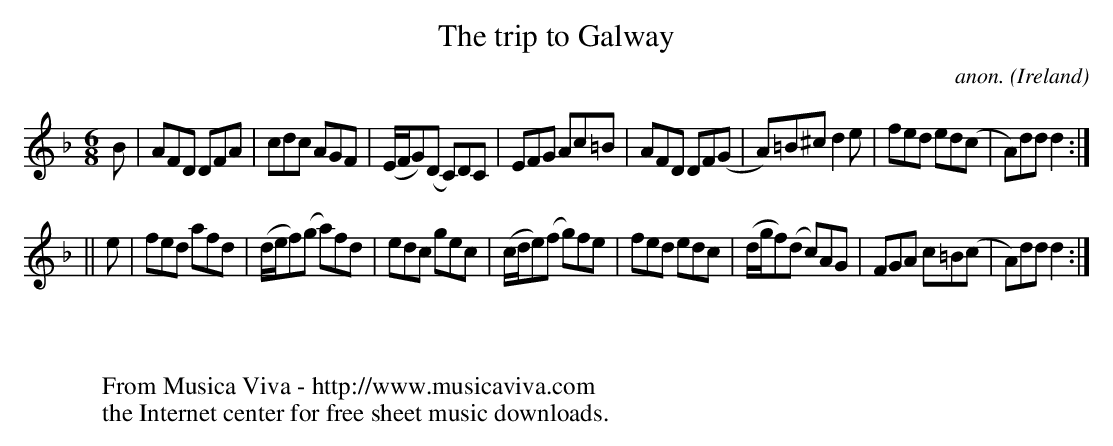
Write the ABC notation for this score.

X:1
T:The trip to Galway
C:anon.
O:Ireland
M:6/8
L:1/8
K:Dm
B|AFD DFA|cdc AGF|(E/F/G)(D C)DC|EFG Ac=B|AFD DF(G|A)=B^c d2e|fed ed(c|A)dd d2:|
||e|fed afd|(d/e/f)(g a)fd|edc gec|(c/d/e)(f g)fe|fed edc|(d/g/f)(d c)AG|FGA c=B(c|A)dd d2:|
W:
W:
W: From Musica Viva - http://www.musicaviva.com
W: the Internet center for free sheet music downloads.
